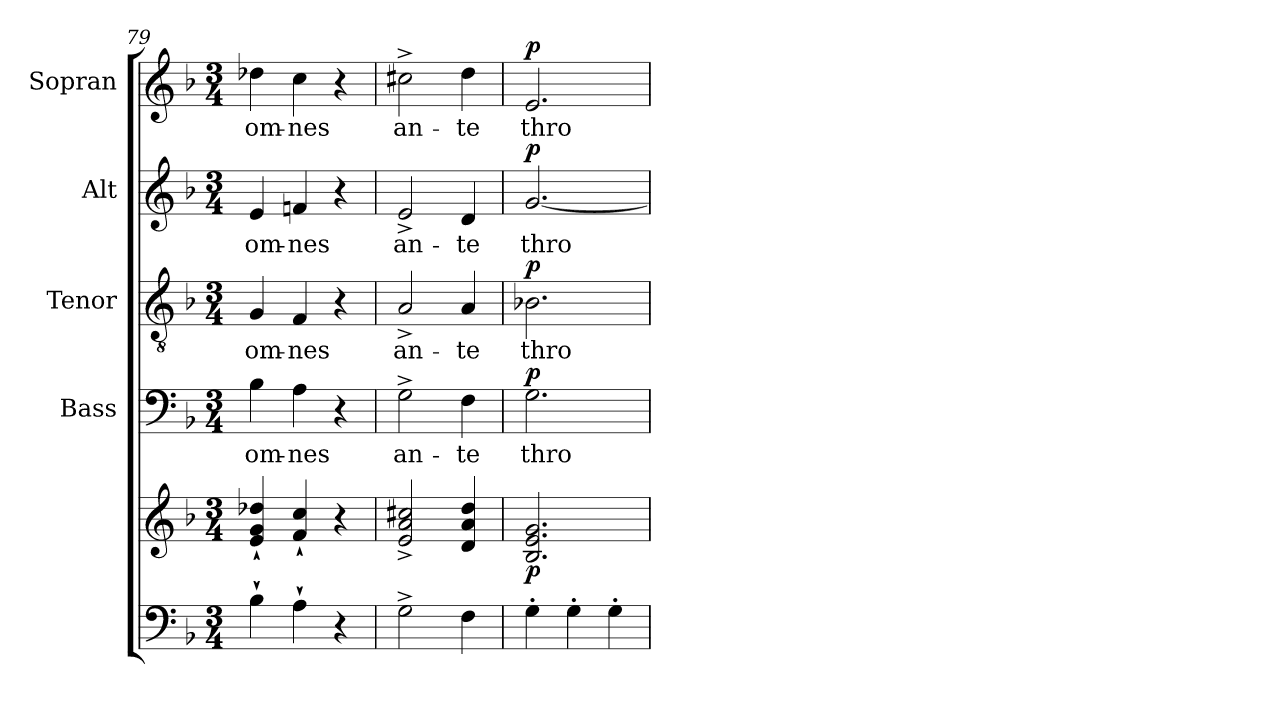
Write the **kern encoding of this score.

**kern	**kern	**dynam	**kern	**text	**dynam	**kern	**text	**dynam	**kern	**text	**dynam	**kern	**text	**dynam
*part5	*part5	*part5	*part4	*part4	*part4	*part3	*part3	*part3	*part2	*part2	*part2	*part1	*part1	*part1
*staff6	*staff5	*staff5/6	*staff4	*staff4	*staff4	*staff3	*staff3	*staff3	*staff2	*staff2	*staff2	*staff1	*staff1	*staff1
*	*	*	*I"Bass	*	*	*I"Tenor	*	*	*I"Alt	*	*	*I"Sopran	*	*
*	*	*	*I'B.	*	*	*I'T.	*	*	*I'A.	*	*	*I'S.	*	*
*clefF4	*clefG2	*	*clefF4	*	*	*clefGv2	*	*	*clefG2	*	*	*clefG2	*	*
*k[b-]	*k[b-]	*	*k[b-]	*	*	*k[b-]	*	*	*k[b-]	*	*	*k[b-]	*	*
*F:	*F:	*	*F:	*	*	*F:	*	*	*F:	*	*	*F:	*	*
*M3/4	*M3/4	*	*M3/4	*	*	*M3/4	*	*	*M3/4	*	*	*M3/4	*	*
=79	=79	=79	=79	=79	=79	=79	=79	=79	=79	=79	=79	=79	=79	=79
!	!	!	!	!LO:LY:b	!	!	!LO:LY:b	!	!	!LO:LY:b	!	!	!LO:LY:b	!
4B-`>\	4e/`< 4g/`< 4dd-X/`<	.	4B-\	om-	.	4G/	om-	.	4e/	om-	.	4dd-X\	om-	.
!	!	!	!	!LO:LY:b	!	!	!LO:LY:b	!	!	!LO:LY:b	!	!	!LO:LY:b	!
4A`>\	4f/`< 4cc/`<	.	4A\	-nes	.	4F/	-nes	.	4fn/	-nes	.	4cc\	-nes	.
4r	4r	.	4r	.	.	4r	.	.	4r	.	.	4r	.	.
=80	=80	=80	=80	=80	=80	=80	=80	=80	=80	=80	=80	=80	=80	=80
!	!	!	!	!LO:LY:b	!	!	!LO:LY:b	!	!	!LO:LY:b	!	!	!LO:LY:b	!
2G^>\	2e/^< 2a/^< 2cc#X/^<	.	2G^>\	an-	.	2A^>/	an-	.	2e^>/	an-	.	2cc#X^>\	an-	.
!	!	!	!	!LO:LY:b	!	!	!LO:LY:b	!	!	!LO:LY:b	!	!	!LO:LY:b	!
4F\	4d/ 4a/ 4dd/	.	4F\	-te	.	4A/	-te	.	4d/	-te	.	4dd\	-te	.
=81	=81	=81	=81	=81	=81	=81	=81	=81	=81	=81	=81	=81	=81	=81
!	!	!LO:DY:b	!	!LO:LY:b	!LO:DY:a	!	!LO:LY:b	!LO:DY:a	!	!LO:LY:b	!LO:DY:a	!	!LO:LY:b	!LO:DY:a
4G'>\	2.B-/ 2.e/ 2.g/	p	2.G\	thro-	p	2.B-X\	thro-	p	[2.g/	thro-	p	2.e/	thro-	p
4G'>\	.	.	.	.	.	.	.	.	.	.	.	.	.	.
4G'>\	.	.	.	.	.	.	.	.	.	.	.	.	.	.
=	=	=	=	=	=	=	=	=	=	=	=	=	=	=
*-	*-	*-	*-	*-	*-	*-	*-	*-	*-	*-	*-	*-	*-	*-
